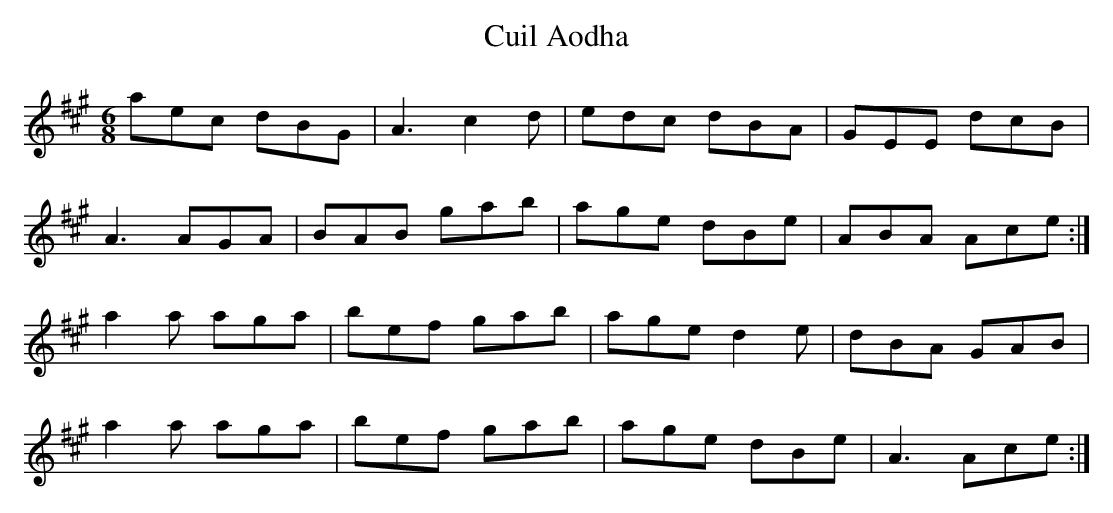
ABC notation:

X:1
T: Cuil Aodha
L: 1/8
M: 6/8
K: A
aec dBG|A3 c2 d|edc dBA|GEE dcB|
A3 AGA|BAB gab|age dBe|ABA Ace :|
a2 a aga|bef gab|age d2 e|dBA GAB|
a2 a aga|bef gab|age dBe|A3 Ace :|
